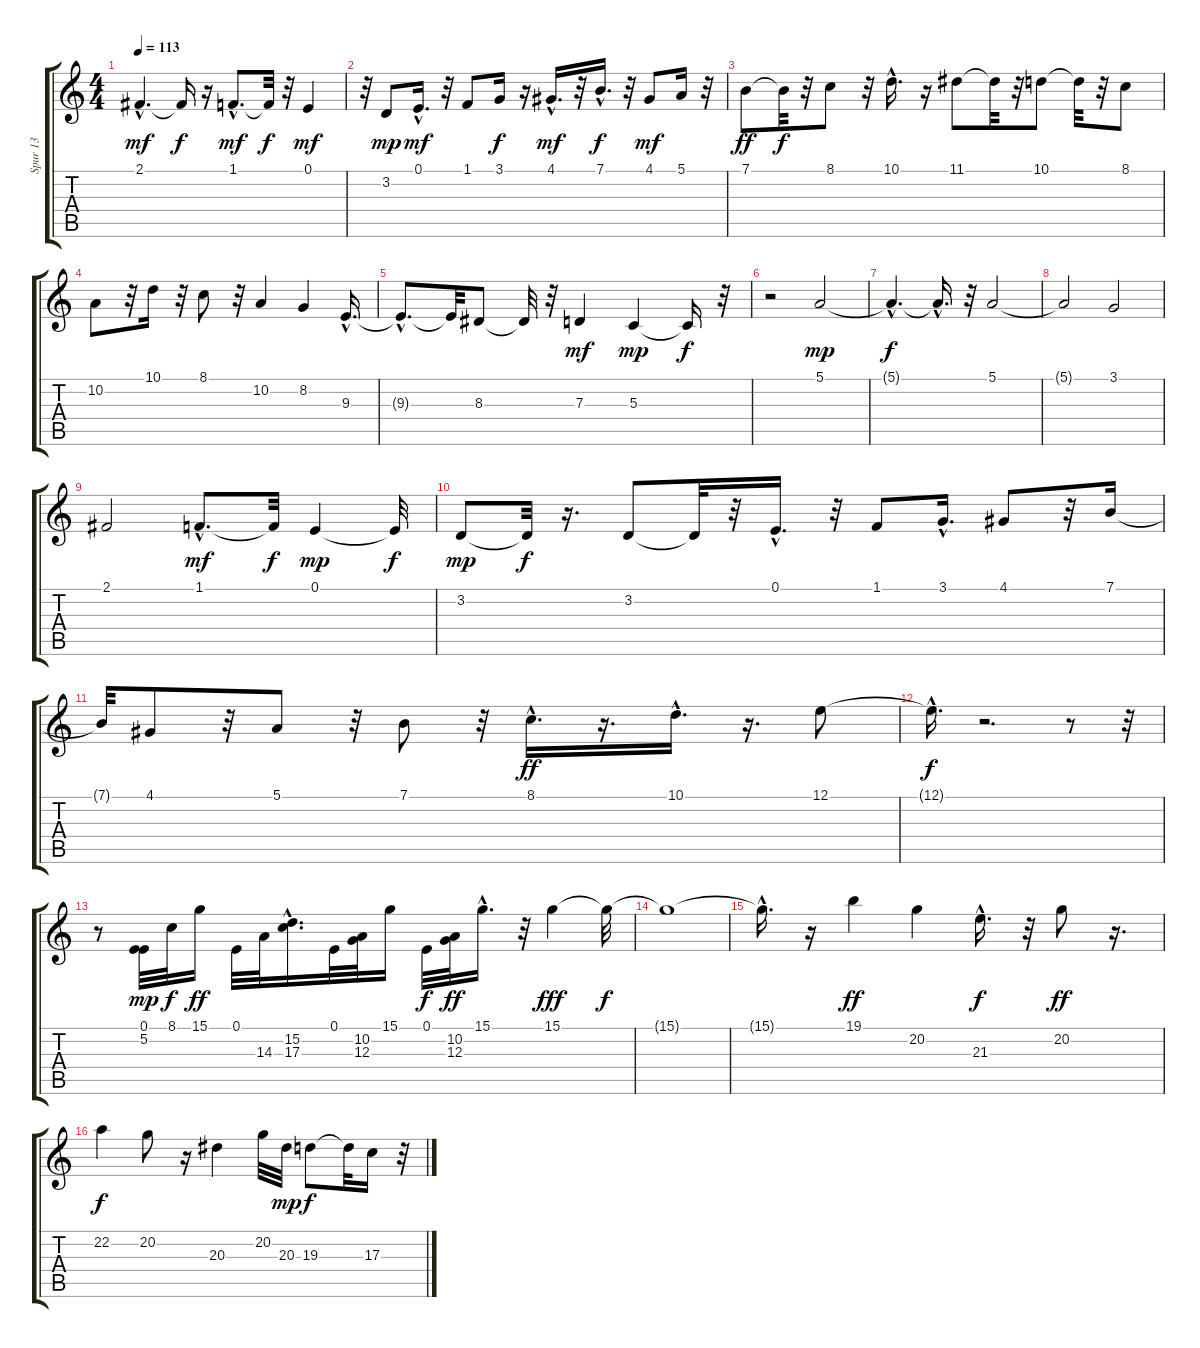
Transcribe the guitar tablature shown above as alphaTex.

\track ("Spur 13" "Spur 13") {instrument sopranosax}
\staff {score tabs}
\tuning (E4 B3 G3 D3 A2 E2) {hide}
\ts (4 4)
\tempo 113
\clef g2
\ks c
2.1{hac}.4{d dy mf} 2.1{t}.16{dy f} r.16 1.1{hac}.8{d dy mf} 1.1{t}.32{dy f} r.32 0.1.4{dy mf} |
r.32 3.2.8{dy mp} 0.1{hac}.16{d dy mf} r.32 1.1.8 3.1.16{dy f} r.16 4.1{hac}.16{d dy mf} r.32 7.1{hac}.16{d dy f} r.32 4.1.8{dy mf} 5.1.16 r.32 |
7.1.8{dy ff} 7.1{t}.32{dy f} r.32 8.1.8 r.32 10.1{hac}.16{d} r.16 11.1.8 11.1{t}.32 r.32 10.1.8 10.1{t}.32 r.32 8.1.8 |
10.2.8 r.32 10.1.16 r.32 8.1.8 r.32 10.2.4 8.2.4 9.3{hac}.16{d} |
9.3{hac t}.8{d} 9.3{t}.32 8.3.8 8.3{t}.32 r.32 7.3.4{dy mf} 5.3.4{dy mp} 5.3{t}.16{dy f} r.32 |
r.2 5.1.2{dy mp} |
5.1{hac t}.4{d dy f} 5.1{hac t}.16{d} r.32 5.1.2 |
5.1{t}.2 3.1.2 |
2.1.2 1.1{hac}.8{d dy mf} 1.1{t}.32{dy f} 0.1.4{dy mp} 0.1{t}.32{dy f} |
3.2.8{dy mp} 3.2{t}.32{dy f} r.16{d} 3.2.8 3.2{t}.32 r.32 0.1{hac}.16{d} r.32 1.1.8 3.1{hac}.16{d} 4.1.8 r.32 7.1.16 |
7.1{t}.32 4.1.8 r.32 5.1.8 r.32 7.1.8 r.32 8.1{hac}.16{d dy ff} r.16{d} 10.1{hac}.16{d} r.16{d} 12.1.8 |
12.1{hac t}.16{d dy f} r.2{d} r.8 r.32 |
r.8 (0.1 5.2).32{dy mp} 8.1.32{dy f} 15.1.16{dy ff} 0.1.32 14.3.32 (15.2{hac} 17.3).16{d} 0.1.32 (10.2 12.3).32 15.1.16 0.1.32{dy f} (10.2 12.3).32{dy ff} 15.1{hac}.16{d} r.32 15.1.4{dy fff} 15.1{t}.32{dy f} |
15.1{t}.1 |
15.1{hac t}.16{d} r.16 19.1.4{dy ff} 20.2.4 21.3{hac}.16{d dy f} r.32 20.2.8{dy ff} r.16{d} |
22.2.4{dy f} 20.2.8 r.16 20.3.4 20.2.32 20.3.32{dy mp} 19.3.8{dy f} 19.3{t}.32 17.3.16 r.32
